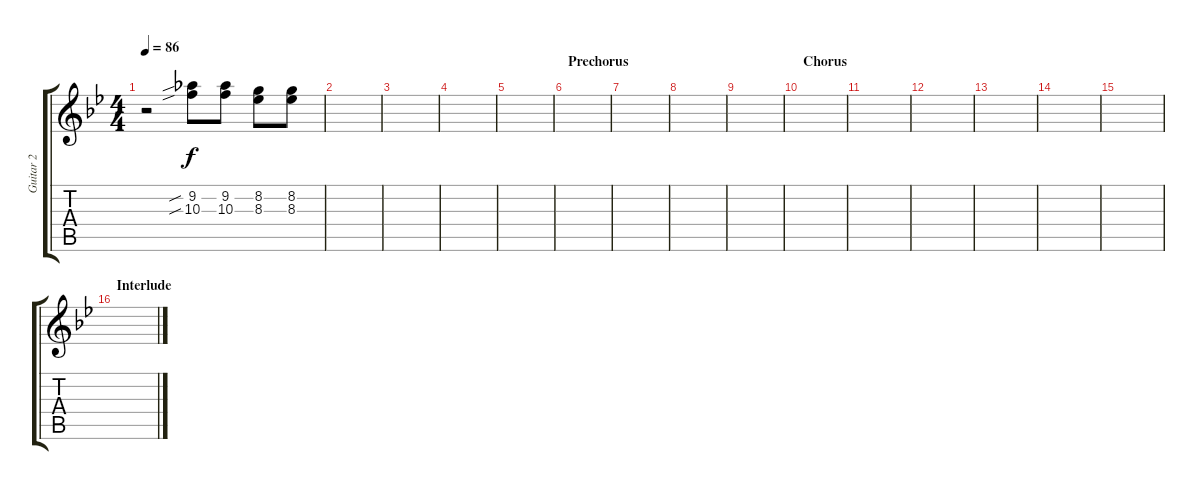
\track ("Guitar 2" "Guitar 2") {instrument distortionguitar}
\staff {score tabs}
\tuning (E4 B3 G3 D3 A2 E2) {hide}
\ts (4 4)
\tempo 86
\clef g2
\ks bb
r.2{dy f} (9.2{sib} 10.3{sib}).8 (9.2 10.3).8 (8.2 8.3).8 (8.2 8.3).8 |
|
|
|
|
\section ("" "Prechorus")
|
|
|
|
\section ("" "Chorus")
|
|
|
|
|
|
\section ("" "Interlude")
